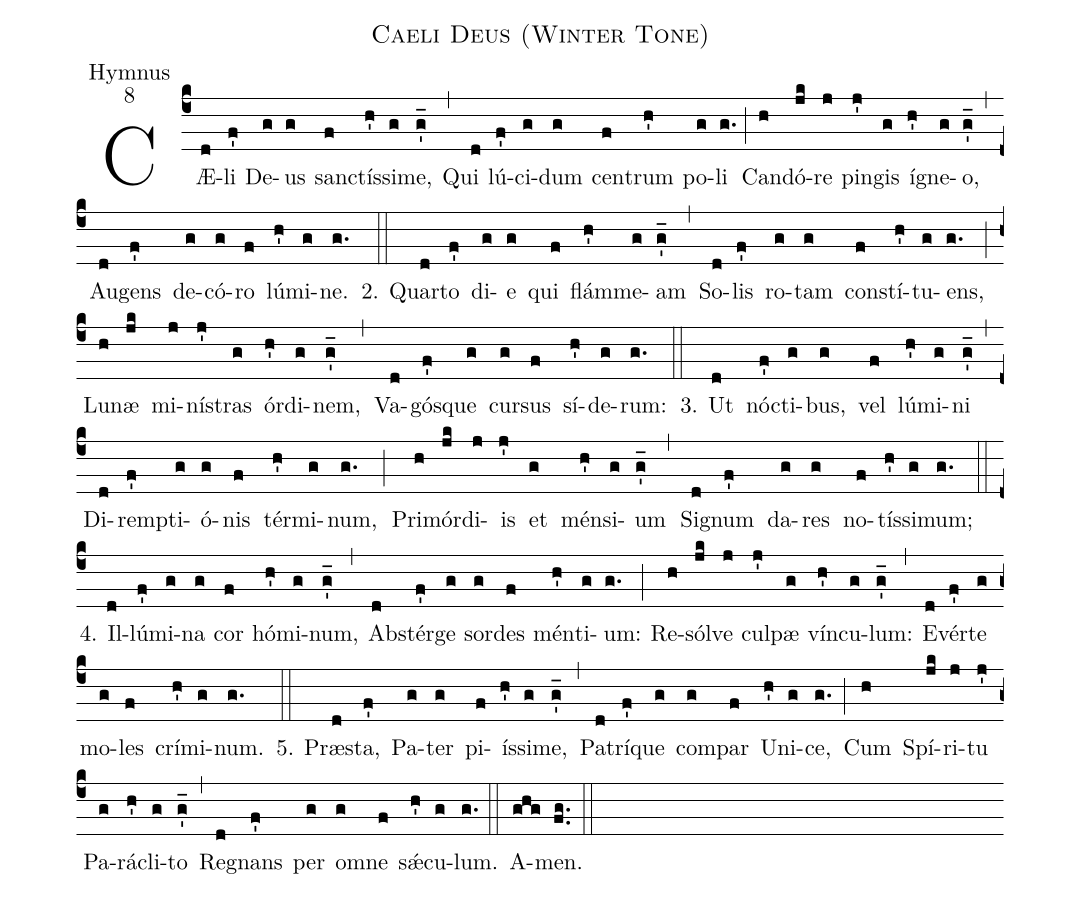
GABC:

name:Caeli Deus (Winter Tone);
office-part:Hymnus;
mode:8;
%%
(c4)CÆ(d)li(f') De(g)us(g) sanc(f)tís(h')si(g)me,(g'_) (,)Qui(d) lú(f')ci(g)dum(g) cen(f)trum(h') po(g)li(g.) (;)Can(h)dó(jk)re(j) pin(j')gis(g) íg(h')ne(g)o,(g'_) (,)Au(d)gens(f') de(g)có(g)ro(f) lú(h')mi(g)ne.(g.) (::)
2. Quar(d)to(f') di(g)e(g) qui(f) flám(h')me(g)am(g'_) (,)
So(d)lis(f') ro(g)tam(g) con(f)stí(h')tu(g)ens,(g.) (;)
Lu(h)næ(jk) mi(j)nís(j')tras(g) ór(h')di(g)nem,(g'_) (,)
Va(d)gós(f')que(g) cur(g)sus(f) sí(h')de(g)rum:(g.) (::)

3. Ut(d) nóc(f')ti(g)bus,(g) vel(f) lú(h')mi(g)ni(g'_) (,)
Di(d)remp(f')ti(g)ó(g)nis(f) tér(h')mi(g)num,(g.) (;)
Pri(h)mór(jk)di(j)is(j') et(g) mén(h')si(g)um(g'_) (,)
Si(d)gnum(f') da(g)res(g) no(f)tís(h')si(g)mum;(g.) (::)

4. Il(d)lú(f')mi(g)na(g) cor(f) hó(h')mi(g)num,(g'_) (,)
Abs(d)tér(f')ge(g) sor(g)des(f) mén(h')ti(g)um:(g.) (;)
Re(h)sól(jk)ve(j) cul(j')pæ(g) vín(h')cu(g)lum:(g'_) (,)
E(d)vér(f')te(g) mo(g)les(f) crí(h')mi(g)num.(g.) (::)

5. Præ(d)sta,(f') Pa(g)ter(g) pi(f)ís(h')si(g)me,(g'_) (,)
Pa(d)trí(f')que(g) com(g)par(f) U(h')ni(g)ce,(g.) (;)
Cum(h) Spí(jk)ri(j)tu(j') Pa(g)rá(h')cli(g)to(g'_) (,)
Re(d)gnans(f') per(g) om(g)ne(f) sǽ(h')cu(g)lum.(g.) (::)
A(ghg)men.(fg..) (::)
